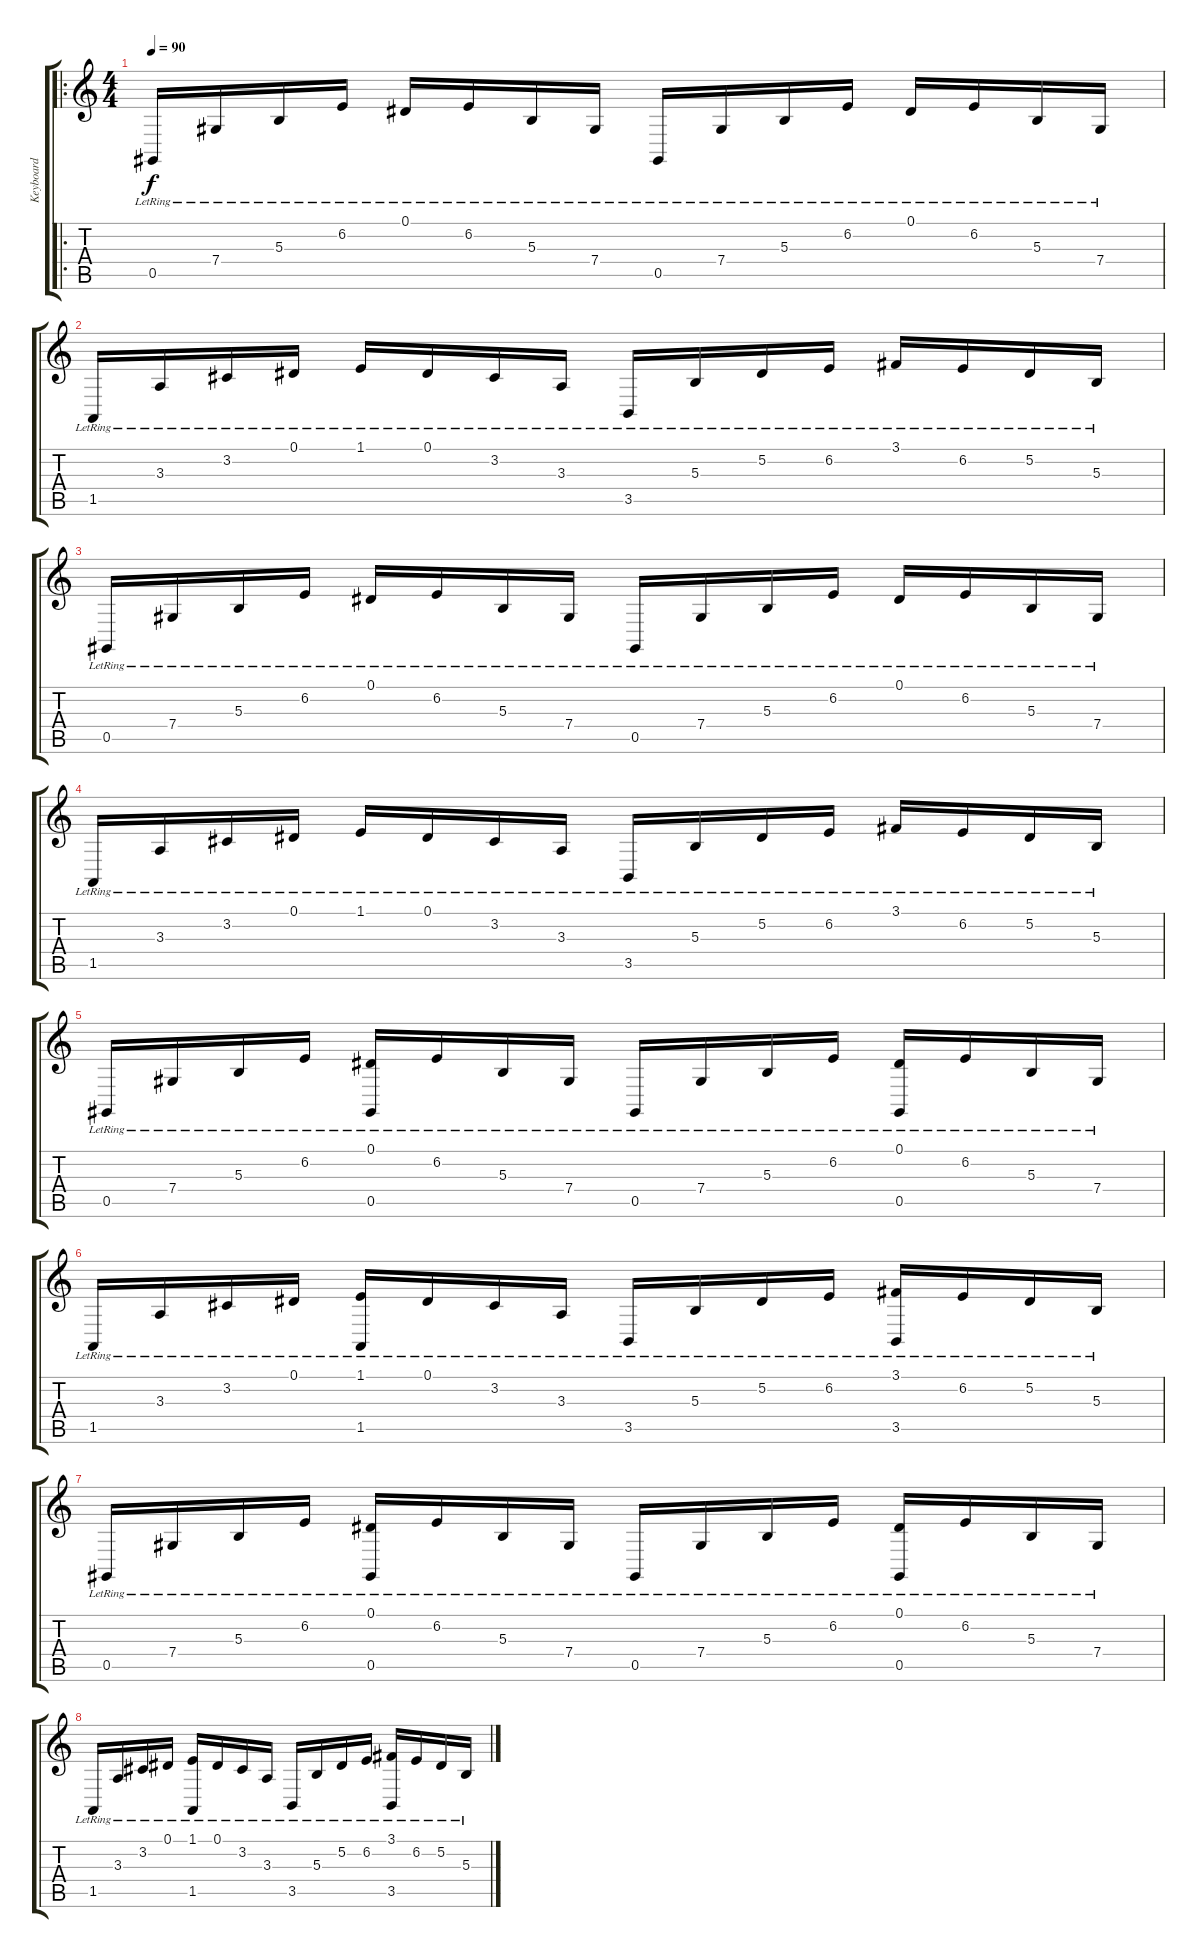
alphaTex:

\track ("Keyboard" "Keyboard") {instrument electricgrandpiano}
\staff {score tabs}
\tuning (Eb4 Bb3 Gb3 Db3 Ab2 Eb2) {hide}
\ro
\ts (4 4)
\tempo 90
\clef g2
\ks c
0.5{lr}.16{dy f instrument electricgrandpiano} 7.4{lr}.16 5.3{lr}.16 6.2{lr}.16 0.1{lr}.16 6.2{lr}.16 5.3{lr}.16 7.4{lr}.16 0.5{lr}.16 7.4{lr}.16 5.3{lr}.16 6.2{lr}.16 0.1{lr}.16 6.2{lr}.16 5.3{lr}.16 7.4{lr}.16 |
1.5{lr}.16 3.3{lr}.16 3.2{lr}.16 0.1{lr}.16 1.1{lr}.16 0.1{lr}.16 3.2{lr}.16 3.3{lr}.16 3.5{lr}.16 5.3{lr}.16 5.2{lr}.16 6.2{lr}.16 3.1{lr}.16 6.2{lr}.16 5.2{lr}.16 5.3{lr}.16 |
0.5{lr}.16 7.4{lr}.16 5.3{lr}.16 6.2{lr}.16 0.1{lr}.16 6.2{lr}.16 5.3{lr}.16 7.4{lr}.16 0.5{lr}.16 7.4{lr}.16 5.3{lr}.16 6.2{lr}.16 0.1{lr}.16 6.2{lr}.16 5.3{lr}.16 7.4{lr}.16 |
1.5{lr}.16 3.3{lr}.16 3.2{lr}.16 0.1{lr}.16 1.1{lr}.16 0.1{lr}.16 3.2{lr}.16 3.3{lr}.16 3.5{lr}.16 5.3{lr}.16 5.2{lr}.16 6.2{lr}.16 3.1{lr}.16 6.2{lr}.16 5.2{lr}.16 5.3{lr}.16 |
0.5{lr}.16 7.4{lr}.16 5.3{lr}.16 6.2{lr}.16 (0.1{lr} 0.5{lr}).16 6.2{lr}.16 5.3{lr}.16 7.4{lr}.16 0.5{lr}.16 7.4{lr}.16 5.3{lr}.16 6.2{lr}.16 (0.1{lr} 0.5{lr}).16 6.2{lr}.16 5.3{lr}.16 7.4{lr}.16 |
1.5{lr}.16 3.3{lr}.16 3.2{lr}.16 0.1{lr}.16 (1.1{lr} 1.5{lr}).16 0.1{lr}.16 3.2{lr}.16 3.3{lr}.16 3.5{lr}.16 5.3{lr}.16 5.2{lr}.16 6.2{lr}.16 (3.1{lr} 3.5{lr}).16 6.2{lr}.16 5.2{lr}.16 5.3{lr}.16 |
0.5{lr}.16 7.4{lr}.16 5.3{lr}.16 6.2{lr}.16 (0.1{lr} 0.5{lr}).16 6.2{lr}.16 5.3{lr}.16 7.4{lr}.16 0.5{lr}.16 7.4{lr}.16 5.3{lr}.16 6.2{lr}.16 (0.1{lr} 0.5{lr}).16 6.2{lr}.16 5.3{lr}.16 7.4{lr}.16 |
1.5{lr}.16 3.3{lr}.16 3.2{lr}.16 0.1{lr}.16 (1.1{lr} 1.5{lr}).16 0.1{lr}.16 3.2{lr}.16 3.3{lr}.16 3.5{lr}.16 5.3{lr}.16 5.2{lr}.16 6.2{lr}.16 (3.1{lr} 3.5{lr}).16 6.2{lr}.16 5.2{lr}.16 5.3{lr}.16
